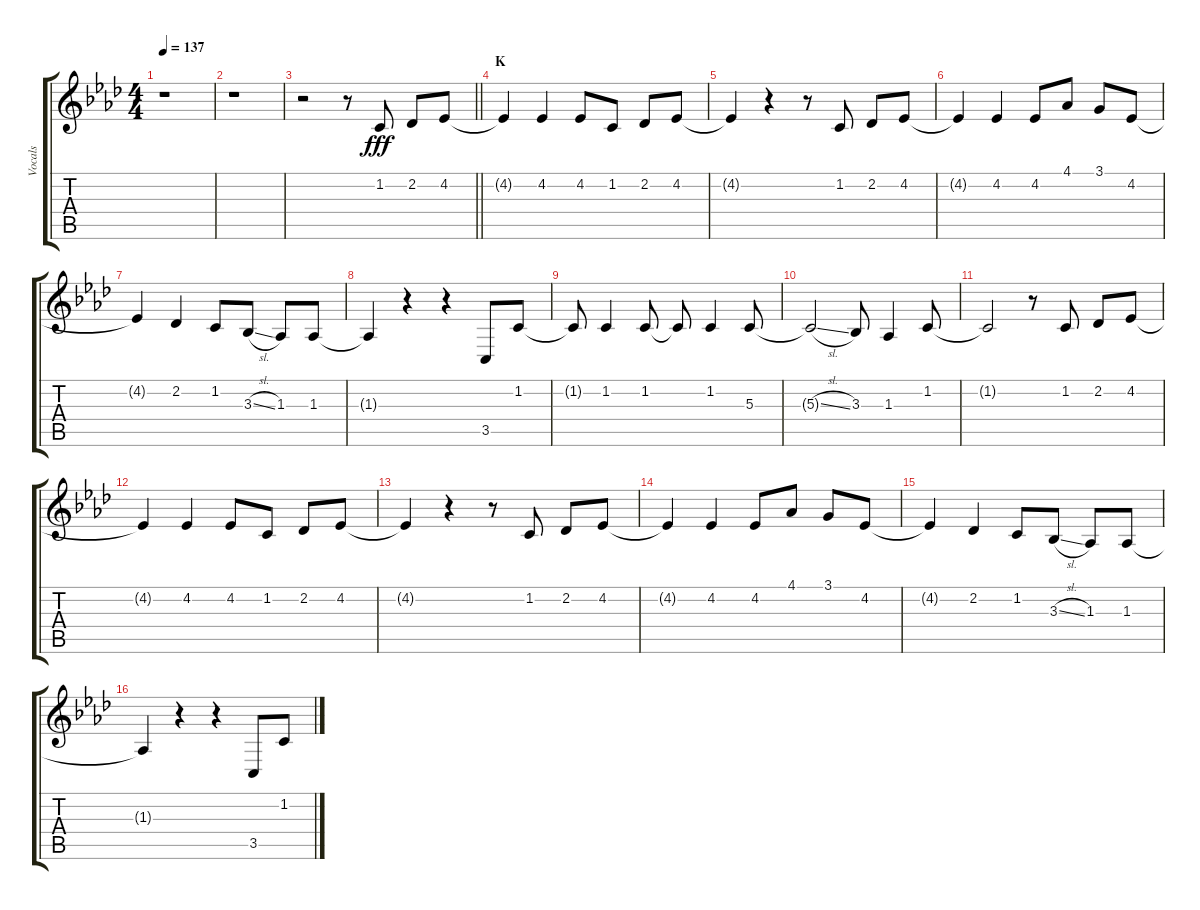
\track ("Vocals" "Vocals") {instrument voiceoohs}
\staff {score tabs}
\tuning (E4 B3 G3 D3 A2 E2) {hide}
\ts (4 4)
\tempo 137
\clef g2
\ks ab
r.1{dy f} |
r.1 |
\barLineRight lightlight
r.2 r.8 1.2.8{dy fff} 2.2.8 4.2.8 |
\section ("" "K")
4.2{t}.4 4.2.4 4.2.8 1.2.8 2.2.8 4.2.8 |
4.2{t}.4 r.4 r.8 1.2.8 2.2.8 4.2.8 |
4.2{t}.4 4.2.4 4.2.8 4.1.8 3.1.8 4.2.8 |
4.2{t}.4 2.2.4 1.2.8 3.3{sl}.8 1.3.8 1.3.8 |
1.3{t}.4 r.4 r.4 3.5.8 1.2.8 |
1.2{t}.8 1.2.4 1.2.8 1.2{t}.8 1.2.4 5.3.8 |
5.3{sl t}.2 3.3.8 1.3.4 1.2.8 |
1.2{t}.2 r.8 1.2.8 2.2.8 4.2.8 |
4.2{t}.4 4.2.4 4.2.8 1.2.8 2.2.8 4.2.8 |
4.2{t}.4 r.4 r.8 1.2.8 2.2.8 4.2.8 |
4.2{t}.4 4.2.4 4.2.8 4.1.8 3.1.8 4.2.8 |
4.2{t}.4 2.2.4 1.2.8 3.3{sl}.8 1.3.8 1.3.8 |
1.3{t}.4 r.4 r.4 3.5.8 1.2.8
